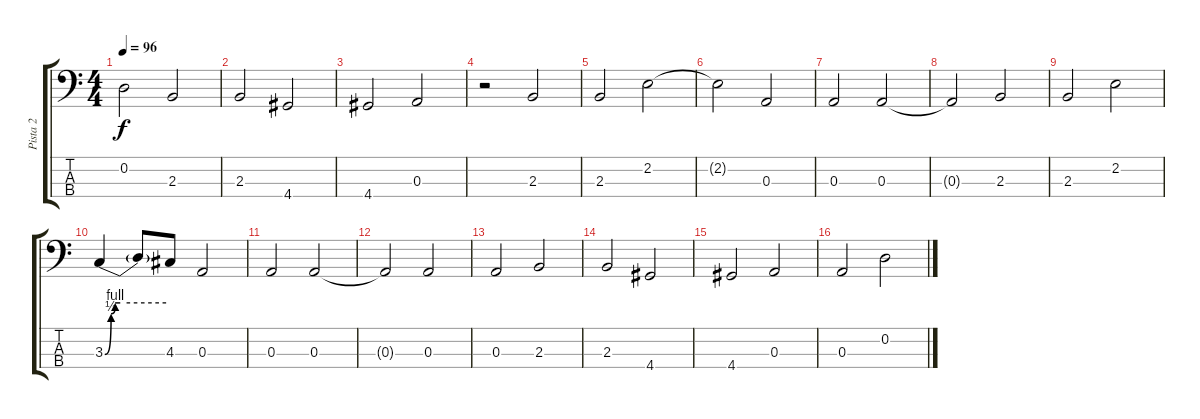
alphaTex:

\track ("Pista 2" "Pista 2") {instrument electricbassfinger}
\staff {score tabs}
\tuning (G2 D2 A1 E1) {hide}
\ts (4 4)
\tempo 96
\clef f4
\ks c
0.2.2{dy f} 2.3.2 |
2.3.2 4.4.2 |
4.4.2 0.3.2 |
r.2 2.3.2 |
2.3.2 2.2.2 |
2.2{t}.2 0.3.2 |
0.3.2 0.3.2 |
0.3{t}.2 2.3.2 |
2.3.2 2.2.2 |
3.3{be (custom 0 0 6 2 10 4 15 4 60 4)}.4 3.3{t}.8 4.3.8 0.3.2 |
0.3.2 0.3.2 |
0.3{t}.2 0.3.2 |
0.3.2 2.3.2 |
2.3.2 4.4.2 |
4.4.2 0.3.2 |
0.3.2 0.2.2
